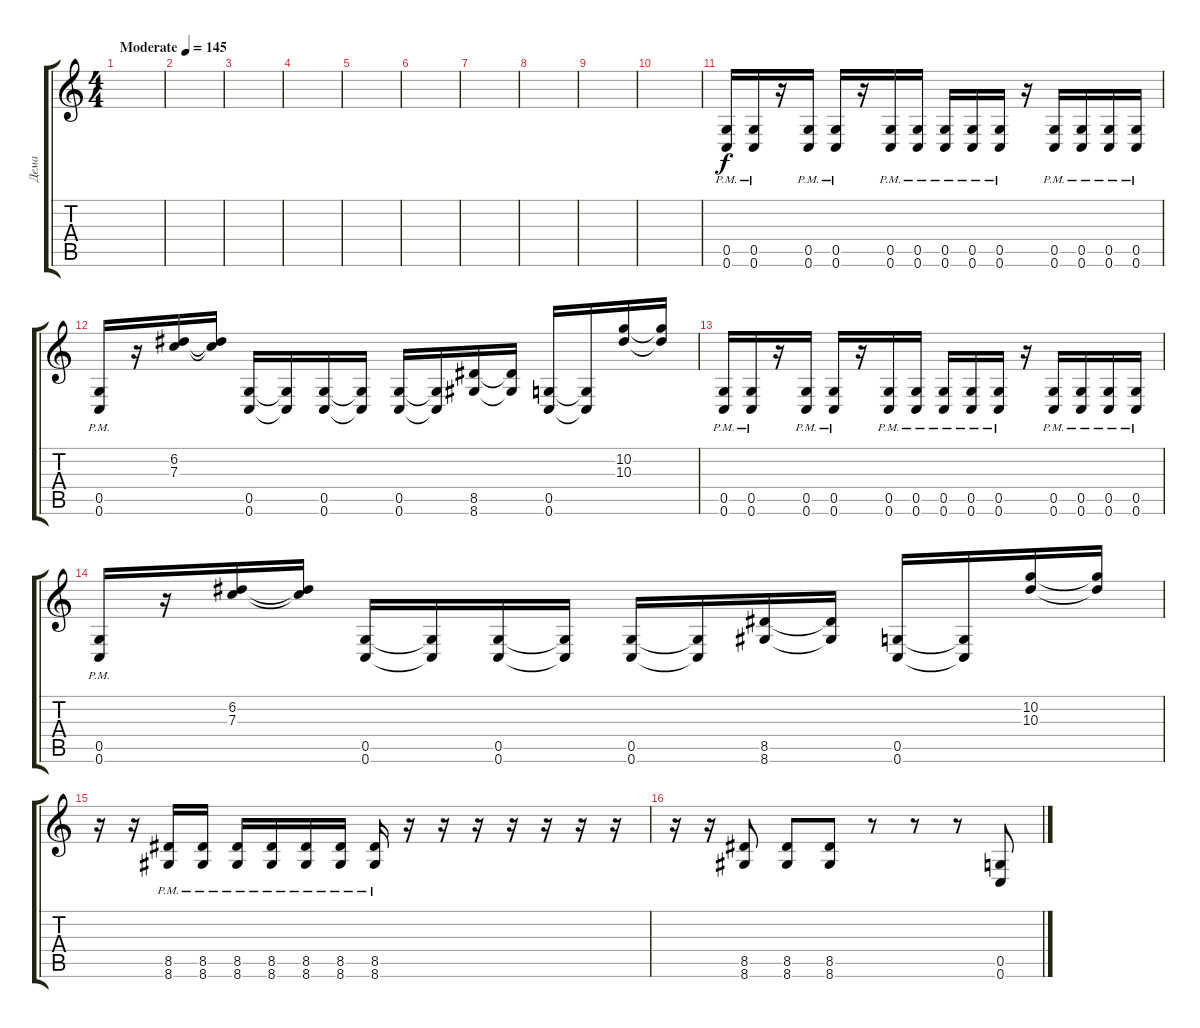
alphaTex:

\track ("Дема" "Дема") {instrument distortionguitar}
\staff {score tabs}
\tuning (D4 A3 F3 C3 G2 C2) {hide}
\ts (4 4)
\tempo (145 "Moderate")
\clef g2
\ks c
|
|
|
|
|
|
|
|
|
|
(0.5{pm} 0.6{pm}).16 (0.5{pm} 0.6{pm}).16 r.16 (0.5{pm} 0.6{pm}).16 (0.5{pm} 0.6{pm}).16 r.16 (0.5{pm} 0.6{pm}).16 (0.5{pm} 0.6{pm}).16 (0.5{pm} 0.6{pm}).16 (0.5{pm} 0.6{pm}).16 (0.5{pm} 0.6{pm}).16 r.16 (0.5{pm} 0.6{pm}).16 (0.5{pm} 0.6{pm}).16 (0.5{pm} 0.6{pm}).16 (0.5{pm} 0.6{pm}).16 |
(0.5{pm} 0.6{pm}).16 r.16 (6.2 7.3).16 (6.2{t} 7.3{t}).16 (0.5 0.6).16 (0.5{t} 0.6{t}).16 (0.5 0.6).16 (0.5{t} 0.6{t}).16 (0.5 0.6).16 (0.5{t} 0.6{t}).16 (8.5 8.6).16 (8.5{t} 8.6{t}).16 (0.5 0.6).16 (0.5{t} 0.6{t}).16 (10.2 10.3).16 (10.2{t} 10.3{t}).16 |
(0.5{pm} 0.6{pm}).16 (0.5{pm} 0.6{pm}).16 r.16 (0.5{pm} 0.6{pm}).16 (0.5{pm} 0.6{pm}).16 r.16 (0.5{pm} 0.6{pm}).16 (0.5{pm} 0.6{pm}).16 (0.5{pm} 0.6{pm}).16 (0.5{pm} 0.6{pm}).16 (0.5{pm} 0.6{pm}).16 r.16 (0.5{pm} 0.6{pm}).16 (0.5{pm} 0.6{pm}).16 (0.5{pm} 0.6{pm}).16 (0.5{pm} 0.6{pm}).16 |
(0.5{pm} 0.6{pm}).16 r.16 (6.2 7.3).16 (6.2{t} 7.3{t}).16 (0.5 0.6).16 (0.5{t} 0.6{t}).16 (0.5 0.6).16 (0.5{t} 0.6{t}).16 (0.5 0.6).16 (0.5{t} 0.6{t}).16 (8.5 8.6).16 (8.5{t} 8.6{t}).16 (0.5 0.6).16 (0.5{t} 0.6{t}).16 (10.2 10.3).16 (10.2{t} 10.3{t}).16 |
r.16 r.16 (8.5{pm} 8.6{pm}).16 (8.5{pm} 8.6{pm}).16 (8.5{pm} 8.6{pm}).16 (8.5{pm} 8.6{pm}).16 (8.5{pm} 8.6{pm}).16 (8.5{pm} 8.6{pm}).16 (8.5{pm} 8.6{pm}).16 r.16 r.16 r.16 r.16 r.16 r.16 r.16 |
r.16 r.16 (8.5 8.6).8 (8.5 8.6).8 (8.5 8.6).8 r.8 r.8 r.8 (0.5 0.6).8
